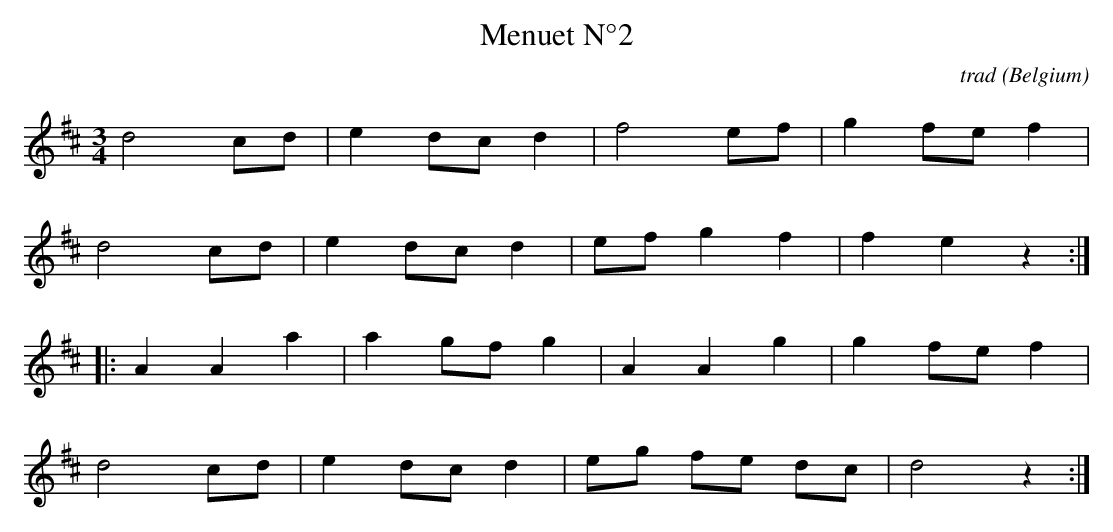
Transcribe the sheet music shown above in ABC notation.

X:1
T:Menuet N°2
C:trad
O:Belgium
M:3/4
L:1/8
K:Dmaj
d4 cd|e2 dc d2|f4 ef|g2 fe f2|
d4 cd|e2 dc d2|ef g2 f2|f2 e2 z2:|
|:A2 A2 a2|a2 gf g2|A2 A2 g2|g2 fe f2|
d4 cd|e2 dc d2|eg fe dc|d4 z2:|]
